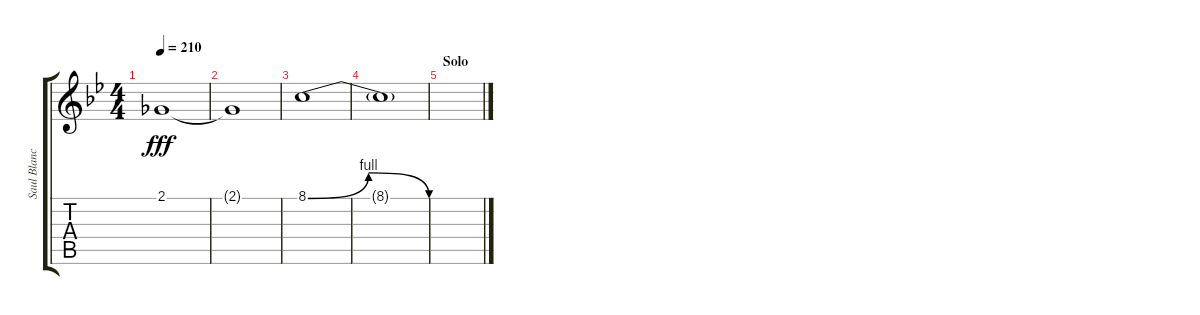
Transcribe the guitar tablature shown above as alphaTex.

\track ("Saul Blanch" "Saul Blanc") {instrument baritonesax}
\staff {score tabs}
\tuning (E4 B3 G3 D3 A2 E2) {hide}
\ts (4 4)
\tempo 210
\clef g2
\ks gminor
2.1.1{dy fff} |
2.1{t}.1 |
8.1{be (bendrelease 0 0 10 4 35 4 60 0)}.1 |
8.1{t}.1 |
\section ("" "Solo")
